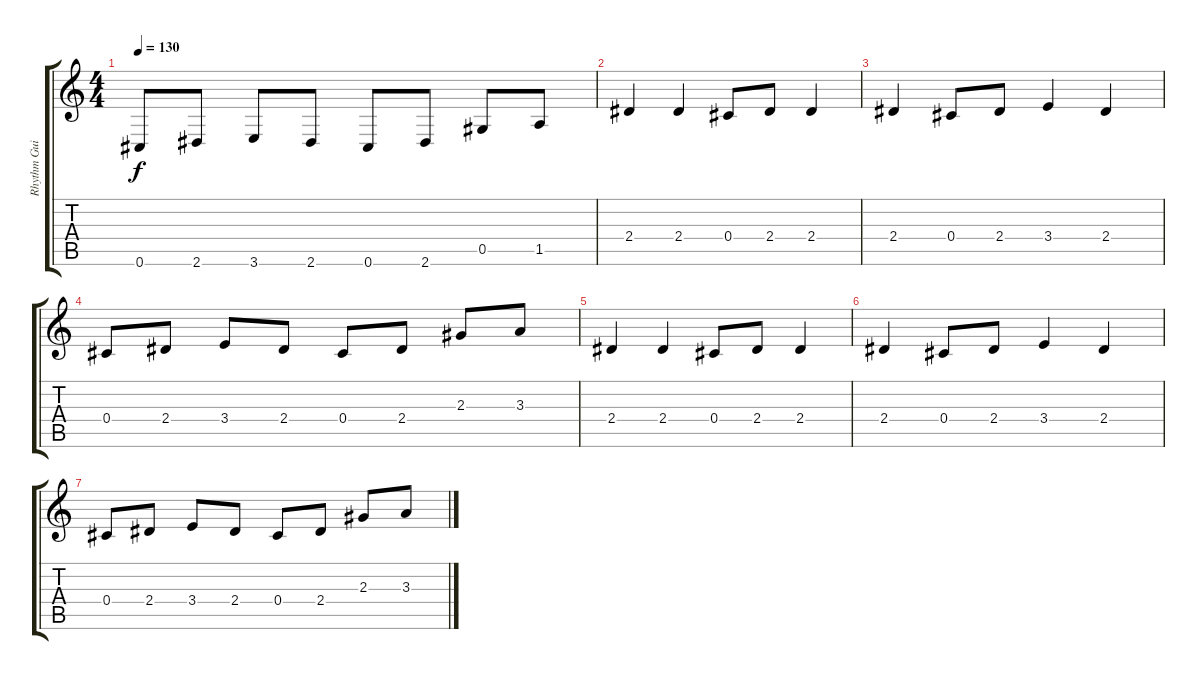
\track ("Rhythm Guitar" "Rhythm Gui") {instrument overdrivenguitar}
\staff {score tabs}
\tuning (Eb4 Bb3 Gb3 Db3 Ab2 Db2) {hide}
\ts (4 4)
\tempo 130
\clef g2
\ks c
0.6.8{dy f} 2.6.8 3.6.8 2.6.8 0.6.8 2.6.8 0.5.8 1.5.8 |
2.4.4 2.4.4 0.4.8 2.4.8 2.4.4 |
2.4.4 0.4.8 2.4.8 3.4.4 2.4.4 |
0.4.8 2.4.8 3.4.8 2.4.8 0.4.8 2.4.8 2.3.8 3.3.8 |
2.4.4 2.4.4 0.4.8 2.4.8 2.4.4 |
2.4.4 0.4.8 2.4.8 3.4.4 2.4.4 |
0.4.8 2.4.8 3.4.8 2.4.8 0.4.8 2.4.8 2.3.8 3.3.8
